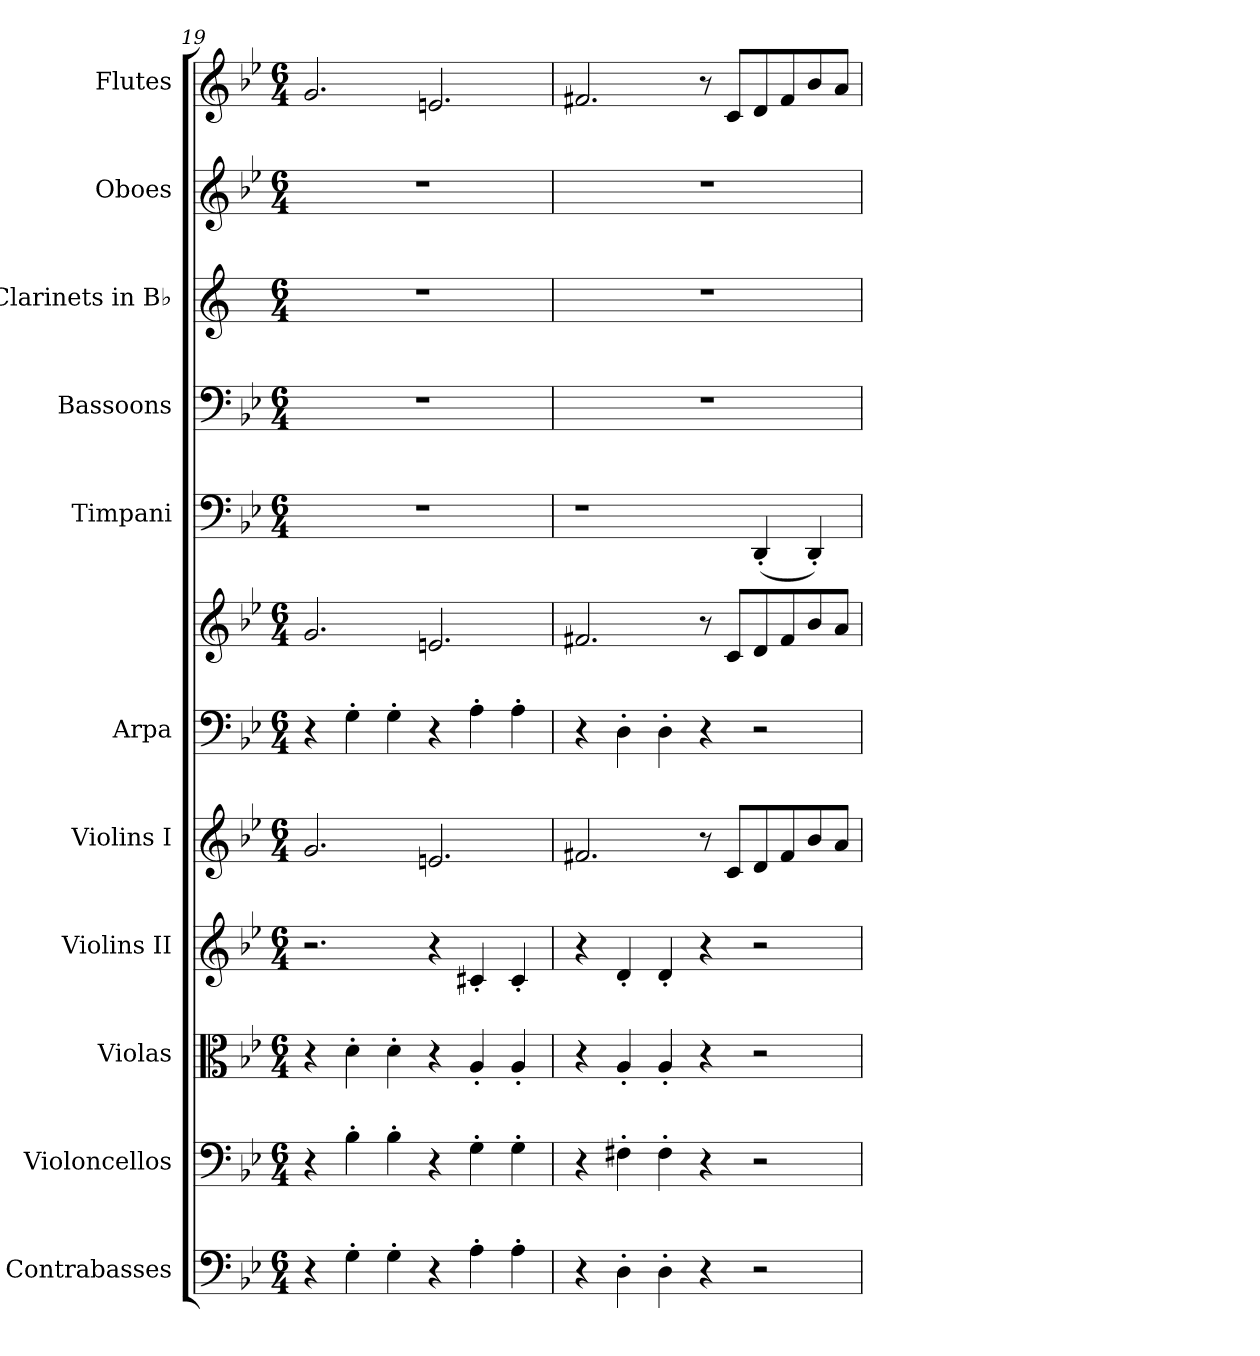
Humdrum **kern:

**kern	**kern	**kern	**kern	**kern	**kern	**kern	**kern	**kern	**kern	**kern	**kern
*part11	*part10	*part9	*part8	*part7	*part6	*part6	*part5	*part4	*part3	*part2	*part1
*staff12	*staff11	*staff10	*staff9	*staff8	*staff7	*staff6	*staff5	*staff4	*staff3	*staff2	*staff1
*I"Contrabasses	*I"Violoncellos	*I"Violas	*I"Violins II	*I"Violins I	*I"Arpa	*	*I"Timpani	*I"Bassoons	*I"Clarinets in B♭	*I"Oboes	*I"Flutes
*I'Cb.	*I'Vc.	*I'Vla.	*I'Vln. II	*I'Vln. I	*I'Arp.	*	*I'Timp.	*I'Bsn.	*	*I'Ob.	*I'Fl.
*clefF4	*clefF4	*clefC3	*clefG2	*clefG2	*clefF4	*clefG2	*clefF4	*clefF4	*clefG2	*clefG2	*clefG2
*ITrd7c12	*	*	*	*	*	*	*	*	*ITrd1c2	*	*
*k[b-e-]	*k[b-e-]	*k[b-e-]	*k[b-e-]	*k[b-e-]	*k[b-e-]	*k[b-e-]	*k[b-e-]	*k[b-e-]	*k[b-e-]	*k[b-e-]	*k[b-e-]
*M6/4	*M6/4	*M6/4	*M6/4	*M6/4	*M6/4	*M6/4	*M6/4	*M6/4	*M6/4	*M6/4	*M6/4
=19	=19	=19	=19	=19	=19	=19	=19	=19	=19	=19	=19
4r	4r	4r	2.r	2.g/	4r	2.g/	1.r	1.r	1.r	1.r	2.g/
4GG'\	4B-'\	4d'\	.	.	4G'\	.	.	.	.	.	.
4GG'\	4B-'\	4d'\	.	.	4G'\	.	.	.	.	.	.
4r	4r	4r	4r	2.en/	4r	2.en/	.	.	.	.	2.en/
4AA'\	4G'\	4A'/	4c#X'/	.	4A'\	.	.	.	.	.	.
4AA'\	4G'\	4A'/	4c#'/	.	4A'\	.	.	.	.	.	.
=20	=20	=20	=20	=20	=20	=20	=20	=20	=20	=20	=20
4r	4r	4r	4r	2.f#X/	4r	2.f#X/	1r	1.r	1.r	1.r	2.f#X/
4DD'\	4F#X'\	4A'/	4d'/	.	4D'\	.	.	.	.	.	.
4DD'\	4F#'\	4A'/	4d'/	.	4D'\	.	.	.	.	.	.
4r	4r	4r	4r	8r	4r	8r	.	.	.	.	8r
.	.	.	.	8c/L	.	8c/L	.	.	.	.	8c/L
2r	2r	2r	2r	8d/	2r	8d/	(<4DD'/	.	.	.	8d/
.	.	.	.	8f#/	.	8f#/	.	.	.	.	8f#/
.	.	.	.	8b-/	.	8b-/	4DD'/)	.	.	.	8b-/
.	.	.	.	8a/J	.	8a/J	.	.	.	.	8a/J
=	=	=	=	=	=	=	=	=	=	=	=
*-	*-	*-	*-	*-	*-	*-	*-	*-	*-	*-	*-
